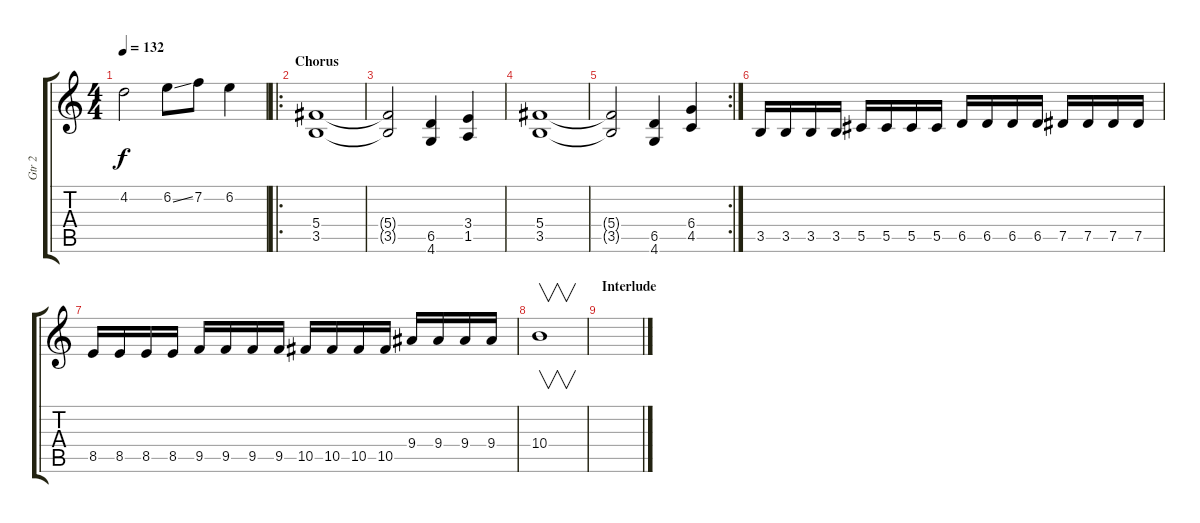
\track ("Gtr 2" "Gtr 2") {instrument distortionguitar}
\staff {score tabs}
\tuning (Eb4 Bb3 Gb3 Db3 Ab2 Eb2) {hide}
\ts (4 4)
\tempo 132
\clef g2
\ks c
4.2{t}.2{dy f} 6.2{ss}.8 7.2.8 6.2.4 |
\ro
\section ("" "Chorus")
(5.4 3.5).1 |
(5.4{t} 3.5{t}).2 (6.5 4.6).4 (3.4 1.5).4 |
(5.4 3.5).1 |
\rc 2
(5.4{t} 3.5{t}).2 (6.5 4.6).4 (6.4 4.5).4 |
3.5.16 3.5.16 3.5.16 3.5.16 5.5.16 5.5.16 5.5.16 5.5.16 6.5.16 6.5.16 6.5.16 6.5.16 7.5.16 7.5.16 7.5.16 7.5.16 |
8.5.16 8.5.16 8.5.16 8.5.16 9.5.16 9.5.16 9.5.16 9.5.16 10.5.16 10.5.16 10.5.16 10.5.16 9.4.16 9.4.16 9.4.16 9.4.16 |
10.4.1{v} |
\section ("" "Interlude")
